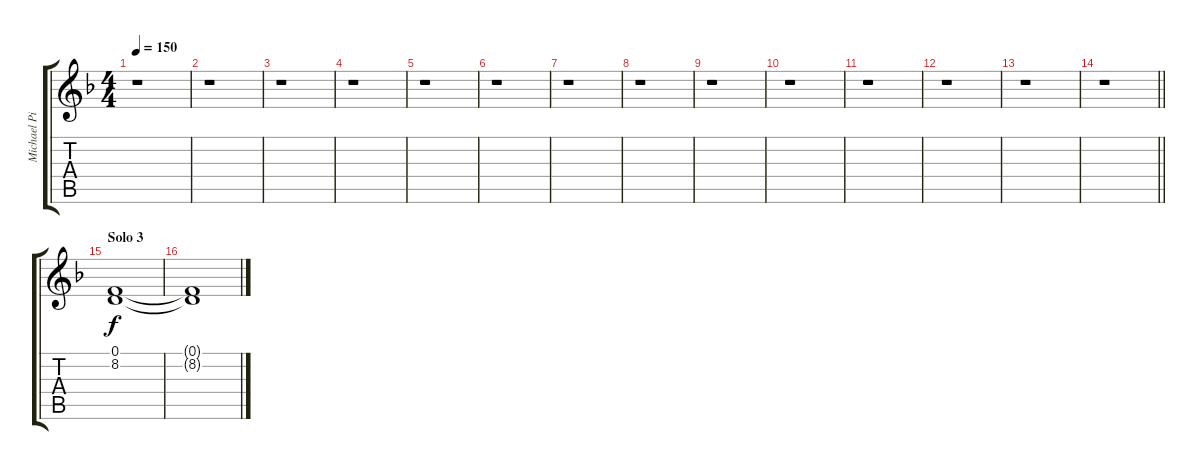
\track ("Michael Pinnella" "Michael Pi") {instrument synthstrings1}
\staff {score tabs}
\tuning (D4 A3 F3 C3 G2 D2) {hide}
\ts (4 4)
\tempo 150
\clef g2
\ks dminor
r.1{dy f} |
r.1 |
r.1 |
r.1 |
r.1 |
r.1 |
r.1 |
r.1 |
r.1 |
r.1 |
r.1 |
r.1 |
r.1 |
\barLineRight lightlight
r.1 |
\section ("" "Solo 3")
(0.1 8.2).1 |
(0.1{t} 8.2{t}).1
